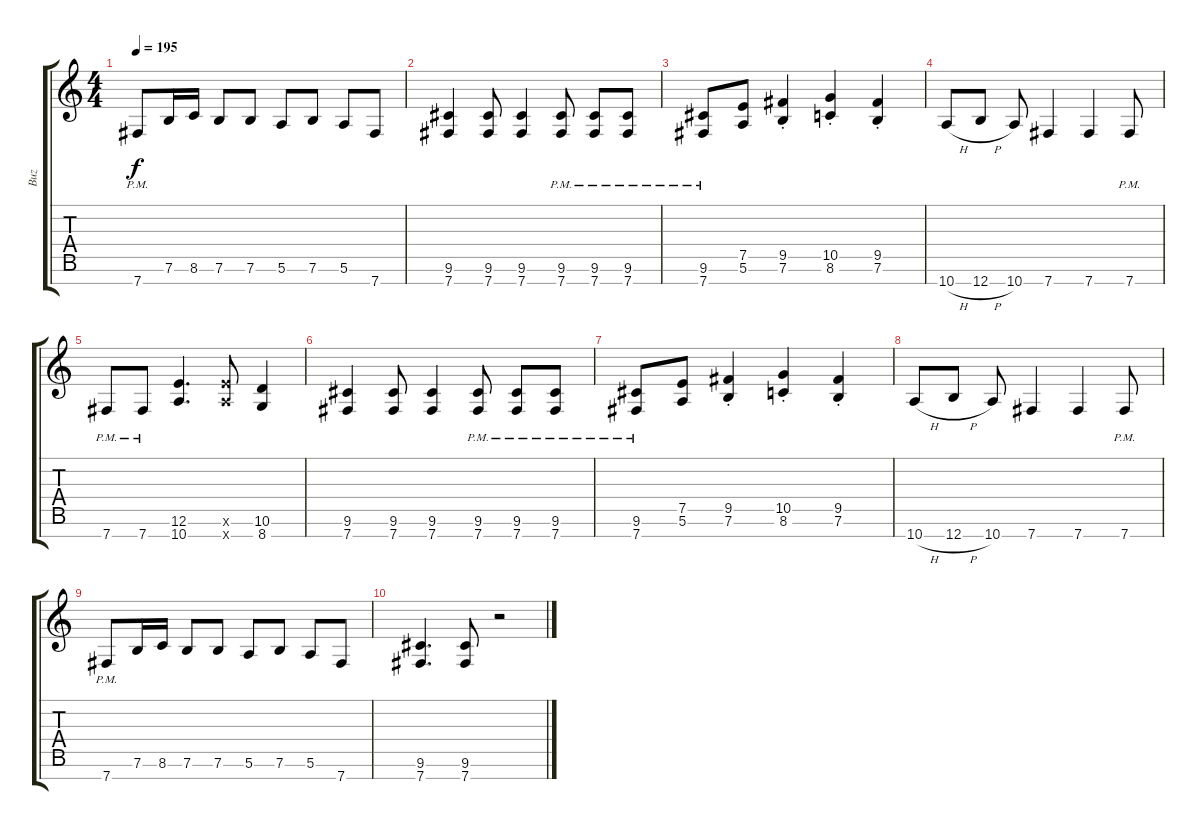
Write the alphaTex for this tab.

\track ("Buz" "Buz") {instrument distortionguitar}
\staff {score tabs}
\tuning (E4 B3 G3 D3 A2 E2 B1) {hide}
\ts (4 4)
\tempo 195
\clef g2
\ks c
7.7{pm}.8{dy f} 7.6.16 8.6.16 7.6.8 7.6.8 5.6.8 7.6.8 5.6.8 7.7.8 |
(9.6 7.7).4 (9.6 7.7).8 (9.6 7.7).4 (9.6{pm} 7.7{pm}).8 (9.6{pm} 7.7{pm}).8 (9.6{pm} 7.7{pm}).8 |
(9.6{pm} 7.7{pm}).8 (7.5 5.6).8 (9.5{st} 7.6{st}).4 (10.5{st} 8.6{st}).4 (9.5{st} 7.6{st}).4 |
10.7{h}.8 12.7{h}.8 10.7.8 7.7.4 7.7.4 7.7{pm}.8 |
7.7{pm}.8 7.7{pm}.8 (12.6 10.7).4{d} (12.6{x} 10.7{x}).8 (10.6 8.7).4 |
(9.6 7.7).4 (9.6 7.7).8 (9.6 7.7).4 (9.6{pm} 7.7{pm}).8 (9.6{pm} 7.7{pm}).8 (9.6{pm} 7.7{pm}).8 |
(9.6{pm} 7.7{pm}).8 (7.5 5.6).8 (9.5{st} 7.6{st}).4 (10.5{st} 8.6{st}).4 (9.5{st} 7.6{st}).4 |
10.7{h}.8 12.7{h}.8 10.7.8 7.7.4 7.7.4 7.7{pm}.8 |
7.7{pm}.8 7.6.16 8.6.16 7.6.8 7.6.8 5.6.8 7.6.8 5.6.8 7.7.8 |
(9.6 7.7).4{d} (9.6 7.7).8 r.2
